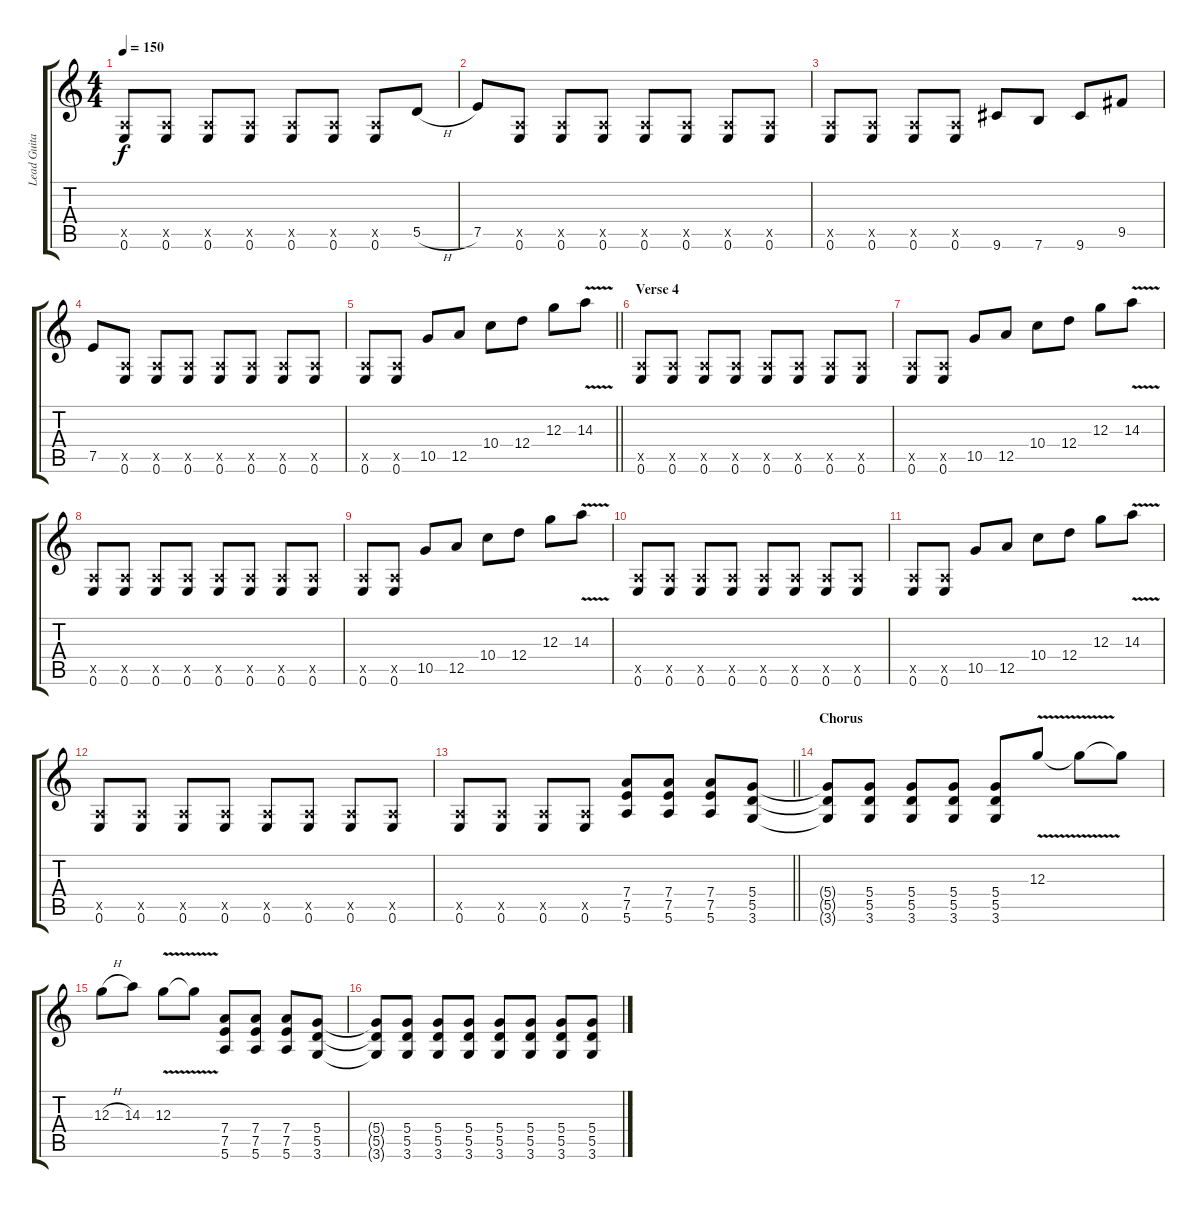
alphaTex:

\track ("Lead Guitar" "Lead Guita") {instrument distortionguitar}
\staff {score tabs}
\tuning (E4 B3 G3 D3 A2 E2) {hide}
\ts (4 4)
\tempo 150
\clef g2
\ks c
(0.5{x} 0.6).8{dy f} (0.5{x} 0.6).8 (0.5{x} 0.6).8 (0.5{x} 0.6).8 (0.5{x} 0.6).8 (0.5{x} 0.6).8 (0.5{x} 0.6).8 5.5{h}.8 |
7.5.8 (0.5{x} 0.6).8 (0.5{x} 0.6).8 (0.5{x} 0.6).8 (0.5{x} 0.6).8 (0.5{x} 0.6).8 (0.5{x} 0.6).8 (0.5{x} 0.6).8 |
(0.5{x} 0.6).8 (0.5{x} 0.6).8 (0.5{x} 0.6).8 (0.5{x} 0.6).8 9.6.8 7.6.8 9.6.8 9.5.8 |
7.5.8 (0.5{x} 0.6).8 (0.5{x} 0.6).8 (0.5{x} 0.6).8 (0.5{x} 0.6).8 (0.5{x} 0.6).8 (0.5{x} 0.6).8 (0.5{x} 0.6).8 |
\barLineRight lightlight
(0.5{x} 0.6).8 (0.5{x} 0.6).8 10.5.8 12.5.8 10.4.8 12.4.8 12.3.8 14.3{v}.8 |
\section ("" "Verse 4")
(0.5{x} 0.6).8 (0.5{x} 0.6).8 (0.5{x} 0.6).8 (0.5{x} 0.6).8 (0.5{x} 0.6).8 (0.5{x} 0.6).8 (0.5{x} 0.6).8 (0.5{x} 0.6).8 |
(0.5{x} 0.6).8 (0.5{x} 0.6).8 10.5.8 12.5.8 10.4.8 12.4.8 12.3.8 14.3{v}.8 |
(0.5{x} 0.6).8 (0.5{x} 0.6).8 (0.5{x} 0.6).8 (0.5{x} 0.6).8 (0.5{x} 0.6).8 (0.5{x} 0.6).8 (0.5{x} 0.6).8 (0.5{x} 0.6).8 |
(0.5{x} 0.6).8 (0.5{x} 0.6).8 10.5.8 12.5.8 10.4.8 12.4.8 12.3.8 14.3{v}.8 |
(0.5{x} 0.6).8 (0.5{x} 0.6).8 (0.5{x} 0.6).8 (0.5{x} 0.6).8 (0.5{x} 0.6).8 (0.5{x} 0.6).8 (0.5{x} 0.6).8 (0.5{x} 0.6).8 |
(0.5{x} 0.6).8 (0.5{x} 0.6).8 10.5.8 12.5.8 10.4.8 12.4.8 12.3.8 14.3{v}.8 |
(0.5{x} 0.6).8 (0.5{x} 0.6).8 (0.5{x} 0.6).8 (0.5{x} 0.6).8 (0.5{x} 0.6).8 (0.5{x} 0.6).8 (0.5{x} 0.6).8 (0.5{x} 0.6).8 |
\barLineRight lightlight
(0.5{x} 0.6).8 (0.5{x} 0.6).8 (0.5{x} 0.6).8 (0.5{x} 0.6).8 (7.4 7.5 5.6).8 (7.4 7.5 5.6).8 (7.4 7.5 5.6).8 (5.4 5.5 3.6).8 |
\section ("" "Chorus")
(5.4{t} 5.5{t} 3.6{t}).8 (5.4 5.5 3.6).8 (5.4 5.5 3.6).8 (5.4 5.5 3.6).8 (5.4 5.5 3.6).8 12.3{v}.8 12.3{t}.8 12.3{t}.8 |
12.3{h}.8 14.3.8 12.3{v}.8 12.3{t}.8 (7.4 7.5 5.6).8 (7.4 7.5 5.6).8 (7.4 7.5 5.6).8 (5.4 5.5 3.6).8 |
(5.4{t} 5.5{t} 3.6{t}).8 (5.4 5.5 3.6).8 (5.4 5.5 3.6).8 (5.4 5.5 3.6).8 (5.4 5.5 3.6).8 (5.4 5.5 3.6).8 (5.4 5.5 3.6).8 (5.4 5.5 3.6).8
